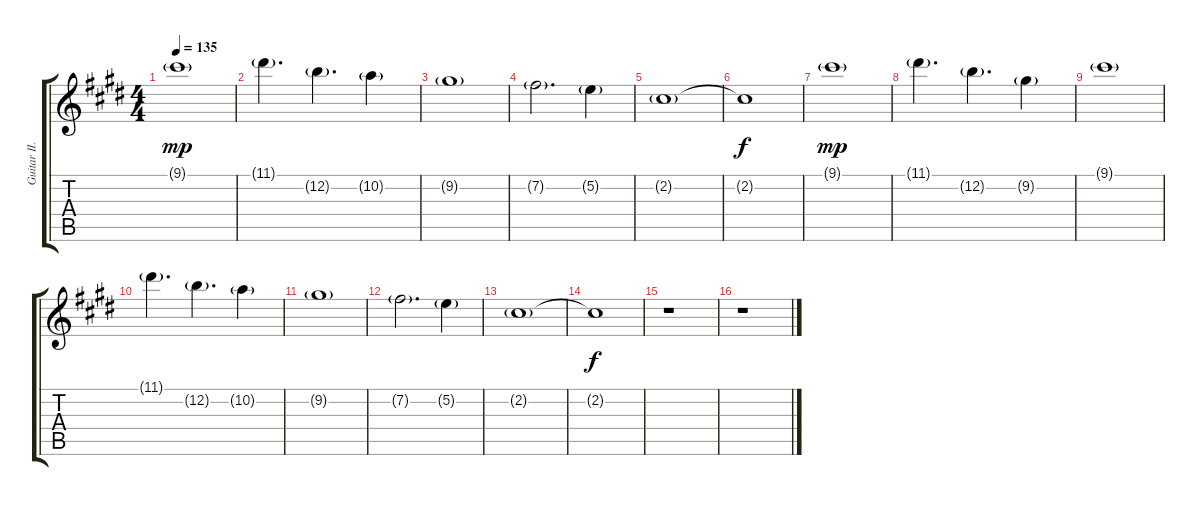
\track ("Guitar II." "Guitar II.") {instrument electricguitarjazz}
\staff {score tabs}
\tuning (E4 B3 G3 D3 A2 E2) {hide}
\ts (4 4)
\tempo 135
\clef g2
\ks c#minor
9.1{g}.1{dy mp} |
11.1{g}.4{d} 12.2{g}.4{d} 10.2{g}.4 |
9.2{g}.1 |
7.2{g}.2{d} 5.2{g}.4 |
2.2{g}.1 |
2.2{t}.1{dy f} |
9.1{g}.1{dy mp} |
11.1{g}.4{d} 12.2{g}.4{d} 9.2{g}.4 |
9.1{g}.1 |
11.1{g}.4{d} 12.2{g}.4{d} 10.2{g}.4 |
9.2{g}.1 |
7.2{g}.2{d} 5.2{g}.4 |
2.2{g}.1 |
2.2{t}.1{dy f} |
r.1 |
r.1
